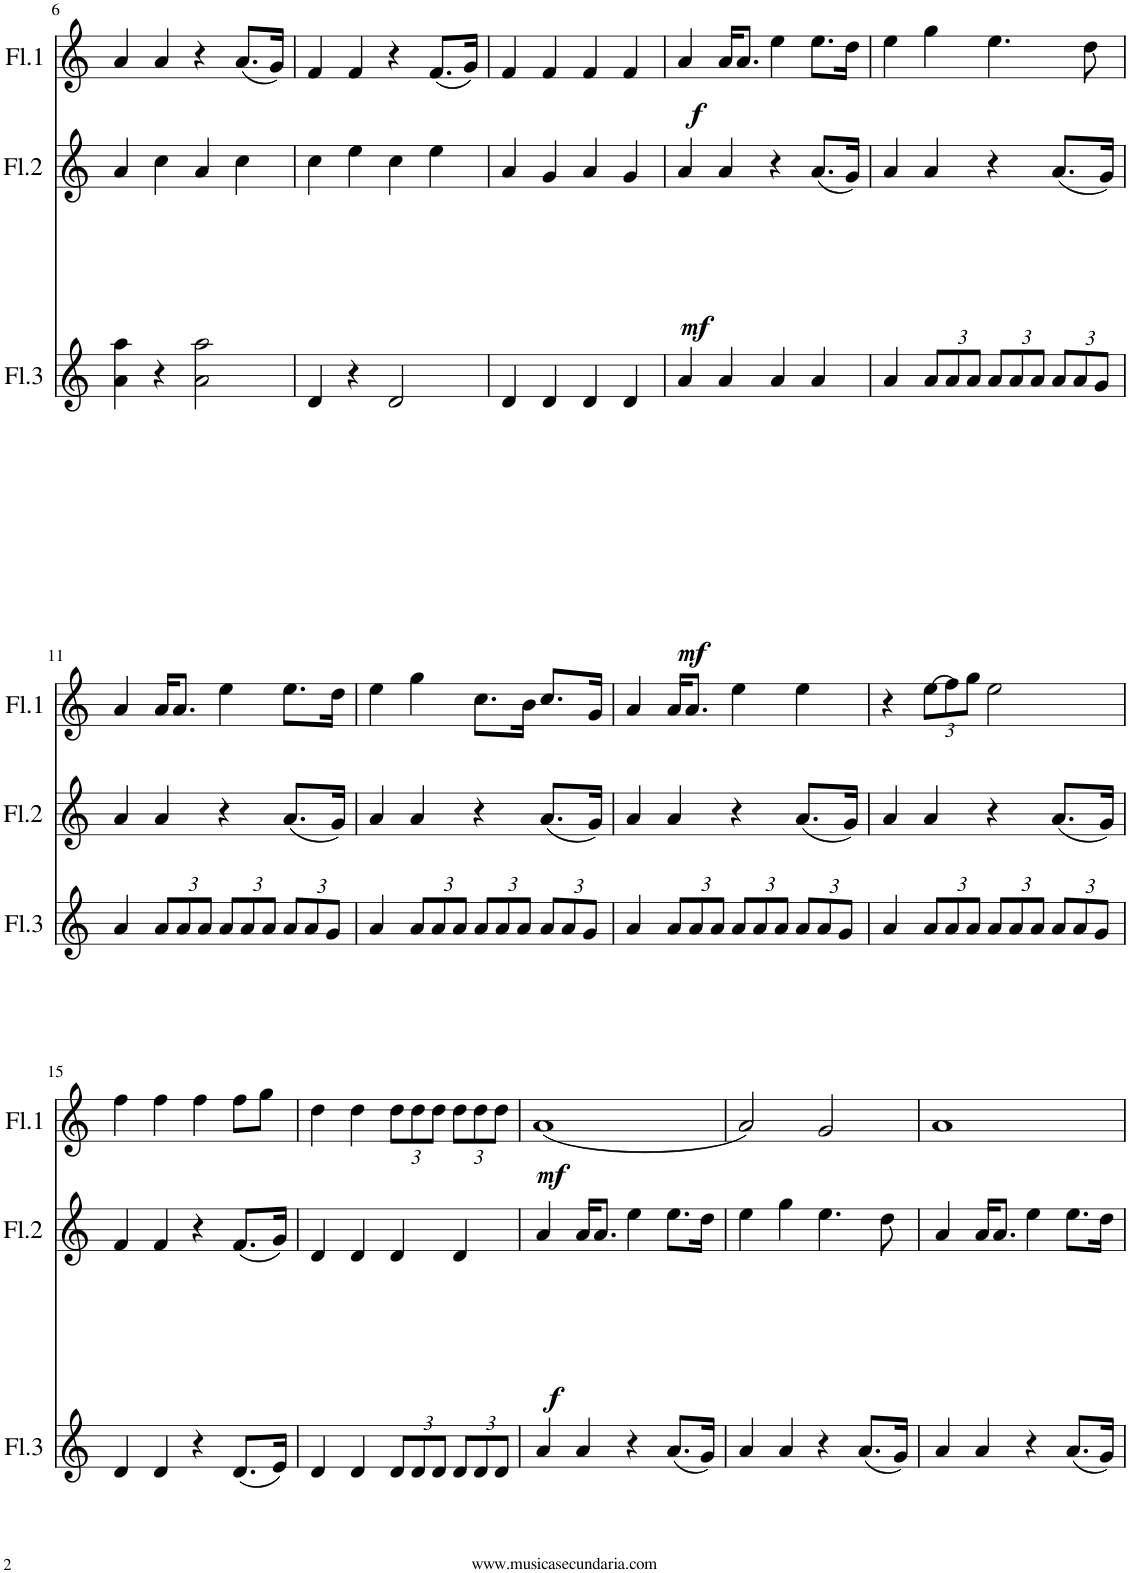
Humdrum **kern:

**kern	**dynam	**kern	**dynam	**kern	**dynam
*part3	*part3	*part2	*part2	*part1	*part1
*staff3	*staff3	*staff2	*staff2	*staff1	*staff1
*I"Flauta 3	*	*I"Flauta 2	*	*I"Flauta 1	*
*I'Fl.3	*	*I'Fl.2	*	*I'Fl.1	*
!!LO:PB:g=z
*clefG2	*	*clefG2	*	*clefG2	*
*k[]	*	*k[]	*	*k[]	*
*M4/4	*	*M4/4	*	*M4/4	*
=6	=6	=6	=6	=6	=6
4a\ 4aa\	.	4a/	.	4a/	.
4r	.	4cc\	.	4a/	.
2a\ 2aa\	.	4a/	.	4r	.
.	.	4cc\	.	(8.a/L	.
.	.	.	.	16g/Jk)	.
=7	=7	=7	=7	=7	=7
4d/	.	4cc\	.	4f/	.
4r	.	4ee\	.	4f/	.
2d/	.	4cc\	.	4r	.
.	.	4ee\	.	(8.f/L	.
.	.	.	.	16g/Jk)	.
=8	=8	=8	=8	=8	=8
4d/	.	4a/	.	4f/	.
4d/	.	4g/	.	4f/	.
4d/	.	4a/	.	4f/	.
4d/	.	4g/	.	4f/	.
=9	=9	=9	=9	=9	=9
!	!LO:DY:b	!	!LO:DY:b	!	!LO:DY:b
4a/	mf	4a/	mf	4a/	f
4a/	.	4a/	.	16a/KL	.
.	.	.	.	8.a/J	.
4a/	.	4r	.	4ee\	.
4a/	.	(8.a/L	.	8.ee\L	.
.	.	16g/Jk)	.	16dd\Jk	.
=10	=10	=10	=10	=10	=10
4a/	.	4a/	.	4ee\	.
*Xbrackettup	*	*	*	*	*
12a/L	.	4a/	.	4gg\	.
12a/	.	.	.	.	.
12a/J	.	.	.	.	.
12a/L	.	4r	.	4.ee\	.
12a/	.	.	.	.	.
12a/J	.	.	.	.	.
12a/L	.	(8.a/L	.	.	.
12a/	.	.	.	.	.
.	.	.	.	8dd\	.
12g/J	.	.	.	.	.
.	.	16g/Jk)	.	.	.
!!LO:LB:g=z
=11	=11	=11	=11	=11	=11
4a/	.	4a/	.	4a/	.
12a/L	.	4a/	.	16a/KL	.
.	.	.	.	8.a/J	.
12a/	.	.	.	.	.
12a/J	.	.	.	.	.
12a/L	.	4r	.	4ee\	.
12a/	.	.	.	.	.
12a/J	.	.	.	.	.
12a/L	.	(8.a/L	.	8.ee\L	.
12a/	.	.	.	.	.
12g/J	.	.	.	.	.
.	.	16g/Jk)	.	16dd\Jk	.
=12	=12	=12	=12	=12	=12
4a/	.	4a/	.	4ee\	.
12a/L	.	4a/	.	4gg\	.
12a/	.	.	.	.	.
12a/J	.	.	.	.	.
12a/L	.	4r	.	8.cc\L	.
12a/	.	.	.	.	.
12a/J	.	.	.	.	.
.	.	.	.	16b\Jk	.
12a/L	.	(8.a/L	.	8.cc/L	.
12a/	.	.	.	.	.
12g/J	.	.	.	.	.
.	.	16g/Jk)	.	16g/Jk	.
=13	=13	=13	=13	=13	=13
4a/	.	4a/	.	4a/	.
12a/L	.	4a/	.	16a/KL	.
.	.	.	.	8.a/J	.
12a/	.	.	.	.	.
12a/J	.	.	.	.	.
12a/L	.	4r	.	4ee\	.
12a/	.	.	.	.	.
12a/J	.	.	.	.	.
12a/L	.	(8.a/L	.	4ee\	.
12a/	.	.	.	.	.
12g/J	.	.	.	.	.
.	.	16g/Jk)	.	.	.
=14	=14	=14	=14	=14	=14
4a/	.	4a/	.	4r	.
*	*	*	*	*Xbrackettup	*
12a/L	.	4a/	.	(12ee\L	.
12a/	.	.	.	12ff\)	.
12a/J	.	.	.	12gg\J	.
12a/L	.	4r	.	2ee\	.
12a/	.	.	.	.	.
12a/J	.	.	.	.	.
12a/L	.	(8.a/L	.	.	.
12a/	.	.	.	.	.
12g/J	.	.	.	.	.
.	.	16g/Jk)	.	.	.
!!LO:LB:g=z
=15	=15	=15	=15	=15	=15
4d/	.	4f/	.	4ff\	.
4d/	.	4f/	.	4ff\	.
4r	.	4r	.	4ff\	.
(8.d/L	.	(8.f/L	.	8ff\L	.
.	.	.	.	8gg\J	.
16e/Jk)	.	16g/Jk)	.	.	.
=16	=16	=16	=16	=16	=16
4d/	.	4d/	.	4dd\	.
4d/	.	4d/	.	4dd\	.
12d/L	.	4d/	.	12dd\L	.
12d/	.	.	.	12dd\	.
12d/J	.	.	.	12dd\J	.
12d/L	.	4d/	.	12dd\L	.
12d/	.	.	.	12dd\	.
12d/J	.	.	.	12dd\J	.
=17	=17	=17	=17	=17	=17
!	!	!	!LO:DY:b	!	!LO:DY:b
4a/	.	4a/	f	(1a	mf
4a/	.	16a/KL	.	.	.
.	.	8.a/J	.	.	.
4r	.	4ee\	.	.	.
(8.a/L	.	8.ee\L	.	.	.
16g/Jk)	.	16dd\Jk	.	.	.
=18	=18	=18	=18	=18	=18
4a/	.	4ee\	.	2a/)	.
4a/	.	4gg\	.	.	.
4r	.	4.ee\	.	2g/	.
(8.a/L	.	.	.	.	.
.	.	8dd\	.	.	.
16g/Jk)	.	.	.	.	.
=19	=19	=19	=19	=19	=19
4a/	.	4a/	.	1a	.
4a/	.	16a/KL	.	.	.
.	.	8.a/J	.	.	.
4r	.	4ee\	.	.	.
(8.a/L	.	8.ee\L	.	.	.
16g/Jk)	.	16dd\Jk	.	.	.
=	=	=	=	=	=
*-	*-	*-	*-	*-	*-
